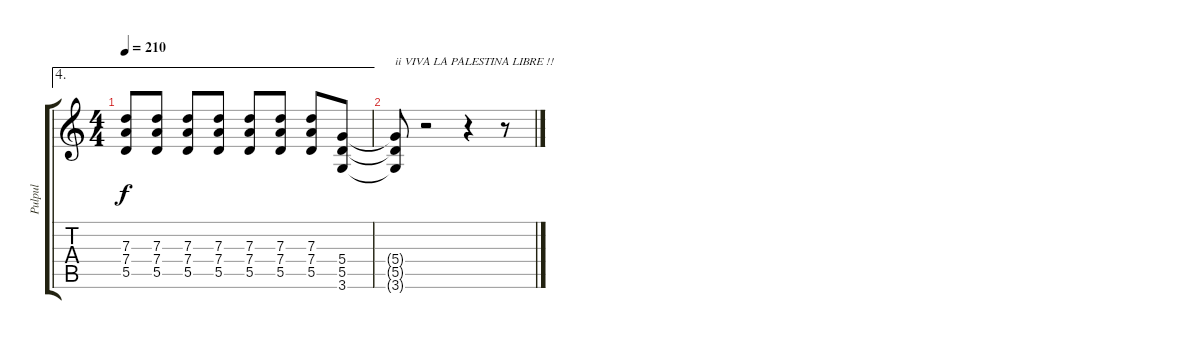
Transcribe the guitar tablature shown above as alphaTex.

\track ("Pulpul" "Pulpul") {instrument electricguitarmuted}
\staff {score tabs}
\tuning (E4 B3 G3 D3 A2 E2) {hide}
\ae 4
\ts (4 4)
\tempo 210
\clef g2
\ks c
(7.3 7.4 5.5).8{dy f} (7.3 7.4 5.5).8 (7.3 7.4 5.5).8 (7.3 7.4 5.5).8 (7.3 7.4 5.5).8 (7.3 7.4 5.5).8 (7.3 7.4 5.5).8 (5.4 5.5 3.6).8 |
(5.4{t} 5.5{t} 3.6{t}).8{txt "ii VIVA LA PALESTINA LIBRE !!"} r.2 r.4 r.8
